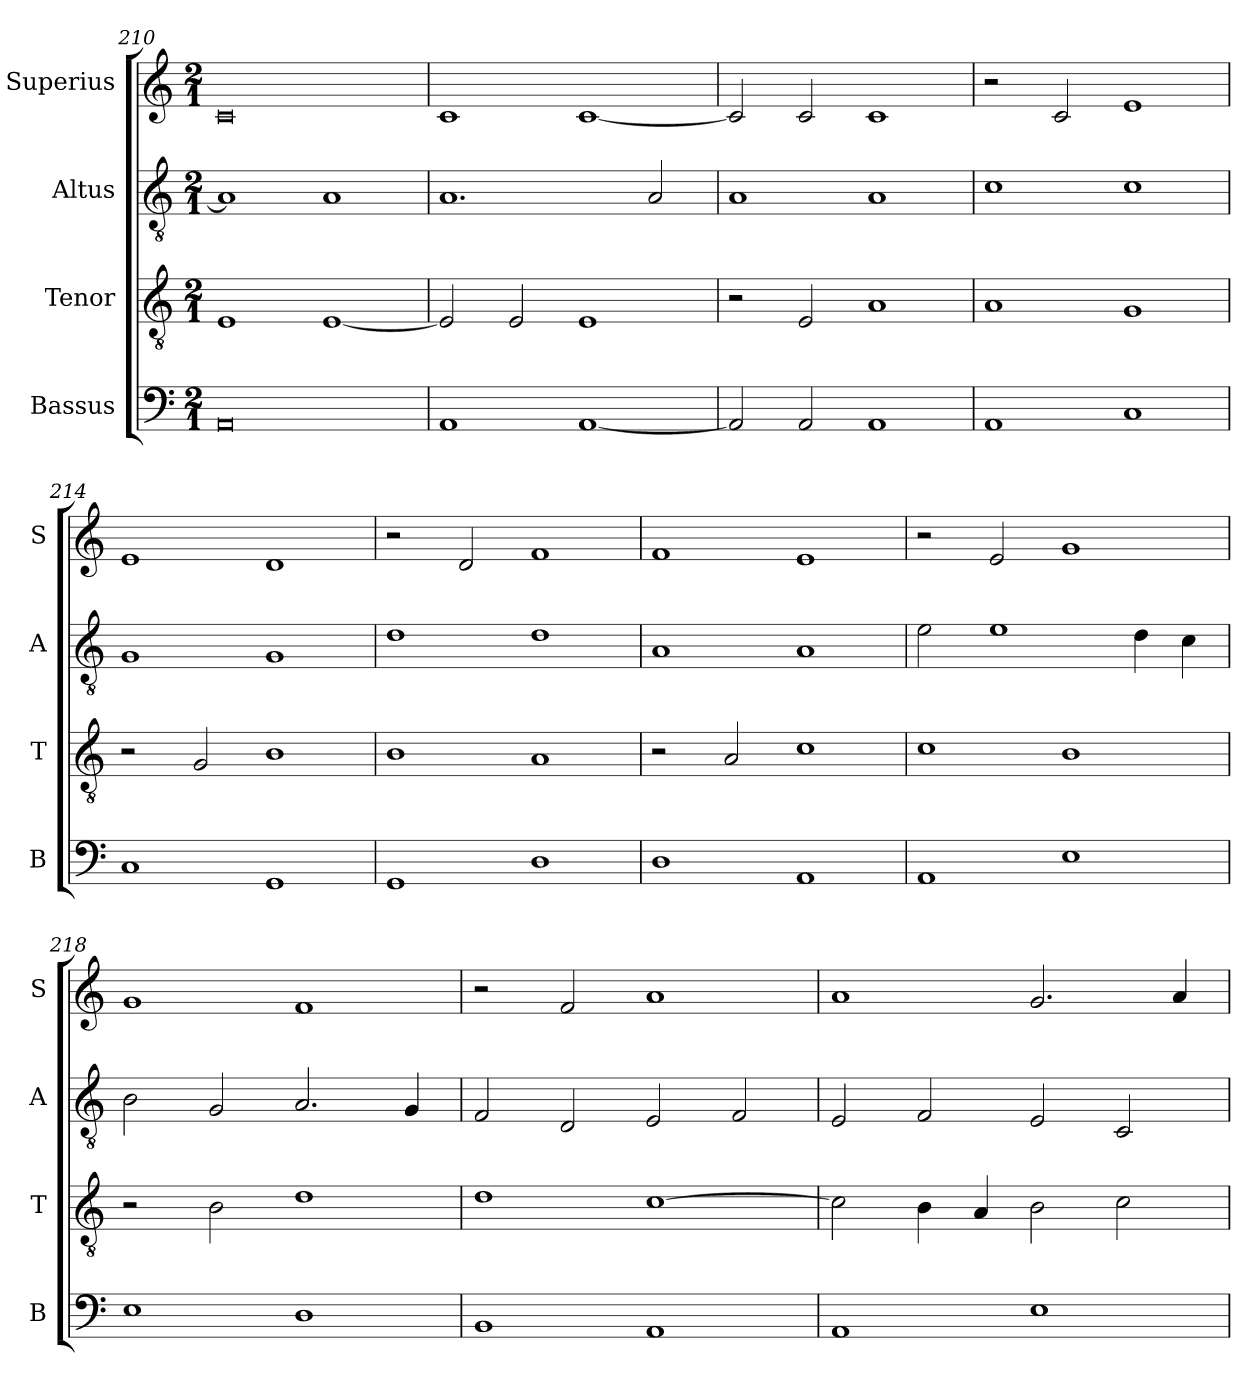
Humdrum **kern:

**kern	**kern	**kern	**kern
*part4	*part3	*part2	*part1
*staff4	*staff3	*staff2	*staff1
*I"Bassus	*I"Tenor	*I"Altus	*I"Superius
*I'B	*I'T	*I'A	*I'S
*clefF4	*clefGv2	*clefGv2	*clefG2
*k[]	*k[]	*k[]	*k[]
*M2/1	*M2/1	*M2/1	*M2/1
=210	=210	=210	=210
0AA	1E	1A]	0c
.	[1E	1A	.
=211	=211	=211	=211
1AA	2E]	1.A	1c
.	2E	.	.
[1AA	1E	.	[1c
.	.	2A	.
=212	=212	=212	=212
2AA]	2r	1A	2c]
2AA	2E	.	2c
1AA	1A	1A	1c
=213	=213	=213	=213
1AA	1A	1c	2r
.	.	.	2c
1C	1G	1c	1e
=214	=214	=214	=214
1C	2r	1G	1e
.	2G	.	.
1GG	1B	1G	1d
=215	=215	=215	=215
1GG	1B	1d	2r
.	.	.	2d
1D	1A	1d	1f
=216	=216	=216	=216
1D	2r	1A	1f
.	2A	.	.
1AA	1c	1A	1e
=217	=217	=217	=217
1AA	1c	2e	2r
.	.	1e	2e
1E	1B	.	1g
.	.	4d	.
.	.	4c	.
=218	=218	=218	=218
1E	2r	2B	1g
.	2B	2G	.
1D	1d	2.A	1f
.	.	4G	.
=219	=219	=219	=219
1BB	1d	2F	2r
.	.	2D	2f
1AA	[1c	2E	1a
.	.	2F	.
=220	=220	=220	=220
1AA	2c]	2E	1a
.	4B	2F	.
.	4A	.	.
1E	2B	2E	2.g
.	2c	2C	.
.	.	.	4a
=	=	=	=
*-	*-	*-	*-
